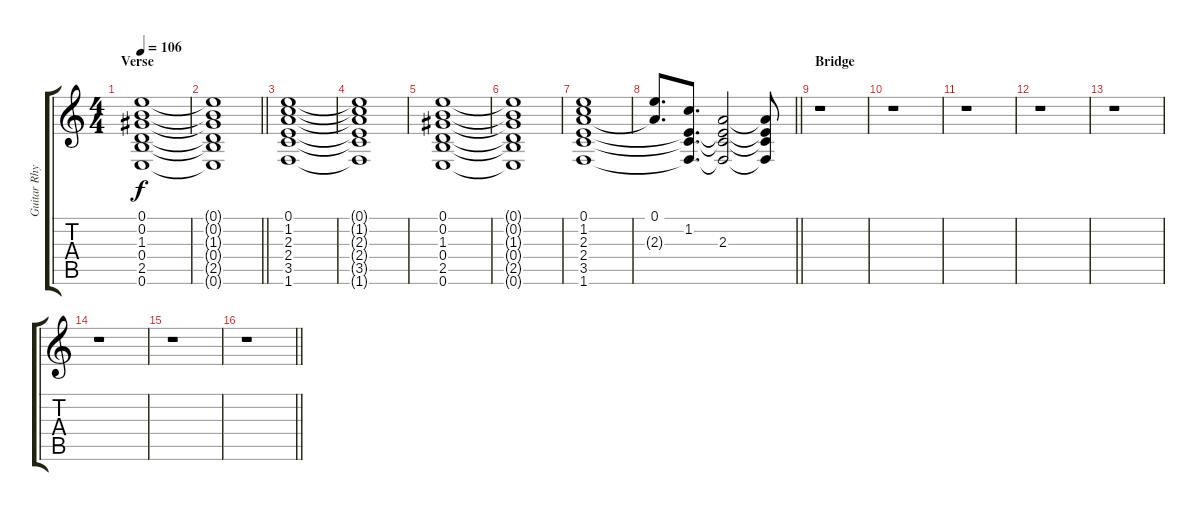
\track ("Guitar Rhytm 2" "Guitar Rhy") {instrument overdrivenguitar}
\staff {score tabs}
\tuning (E4 B3 G3 D3 A2 E2) {hide}
\ts (4 4)
\section ("" "Verse")
\tempo 106
\clef g2
\ks c
(0.1 0.2 1.3 0.4 2.5 0.6).1{dy f} |
\barLineRight lightlight
(0.1{t} 0.2{t} 1.3{t} 0.4{t} 2.5{t} 0.6{t}).1 |
(0.1 1.2 2.3 2.4 3.5 1.6).1 |
(0.1{t} 1.2{t} 2.3{t} 2.4{t} 3.5{t} 1.6{t}).1 |
(0.1 0.2 1.3 0.4 2.5 0.6).1 |
(0.1{t} 0.2{t} 1.3{t} 0.4{t} 2.5{t} 0.6{t}).1 |
(0.1 1.2 2.3 2.4 3.5 1.6).1 |
\barLineRight lightlight
(0.1 2.3{t}).8{d} (1.2 2.4{t} 3.5{t} 1.6{t}).8{d} (2.3 2.4{t} 3.5{t} 1.6{t}).2 (2.3{t} 2.4{t} 3.5{t} 1.6{t}).8 |
\section ("" "Bridge")
r.1 |
r.1 |
r.1 |
r.1 |
r.1 |
r.1 |
r.1 |
\barLineRight lightlight
r.1
